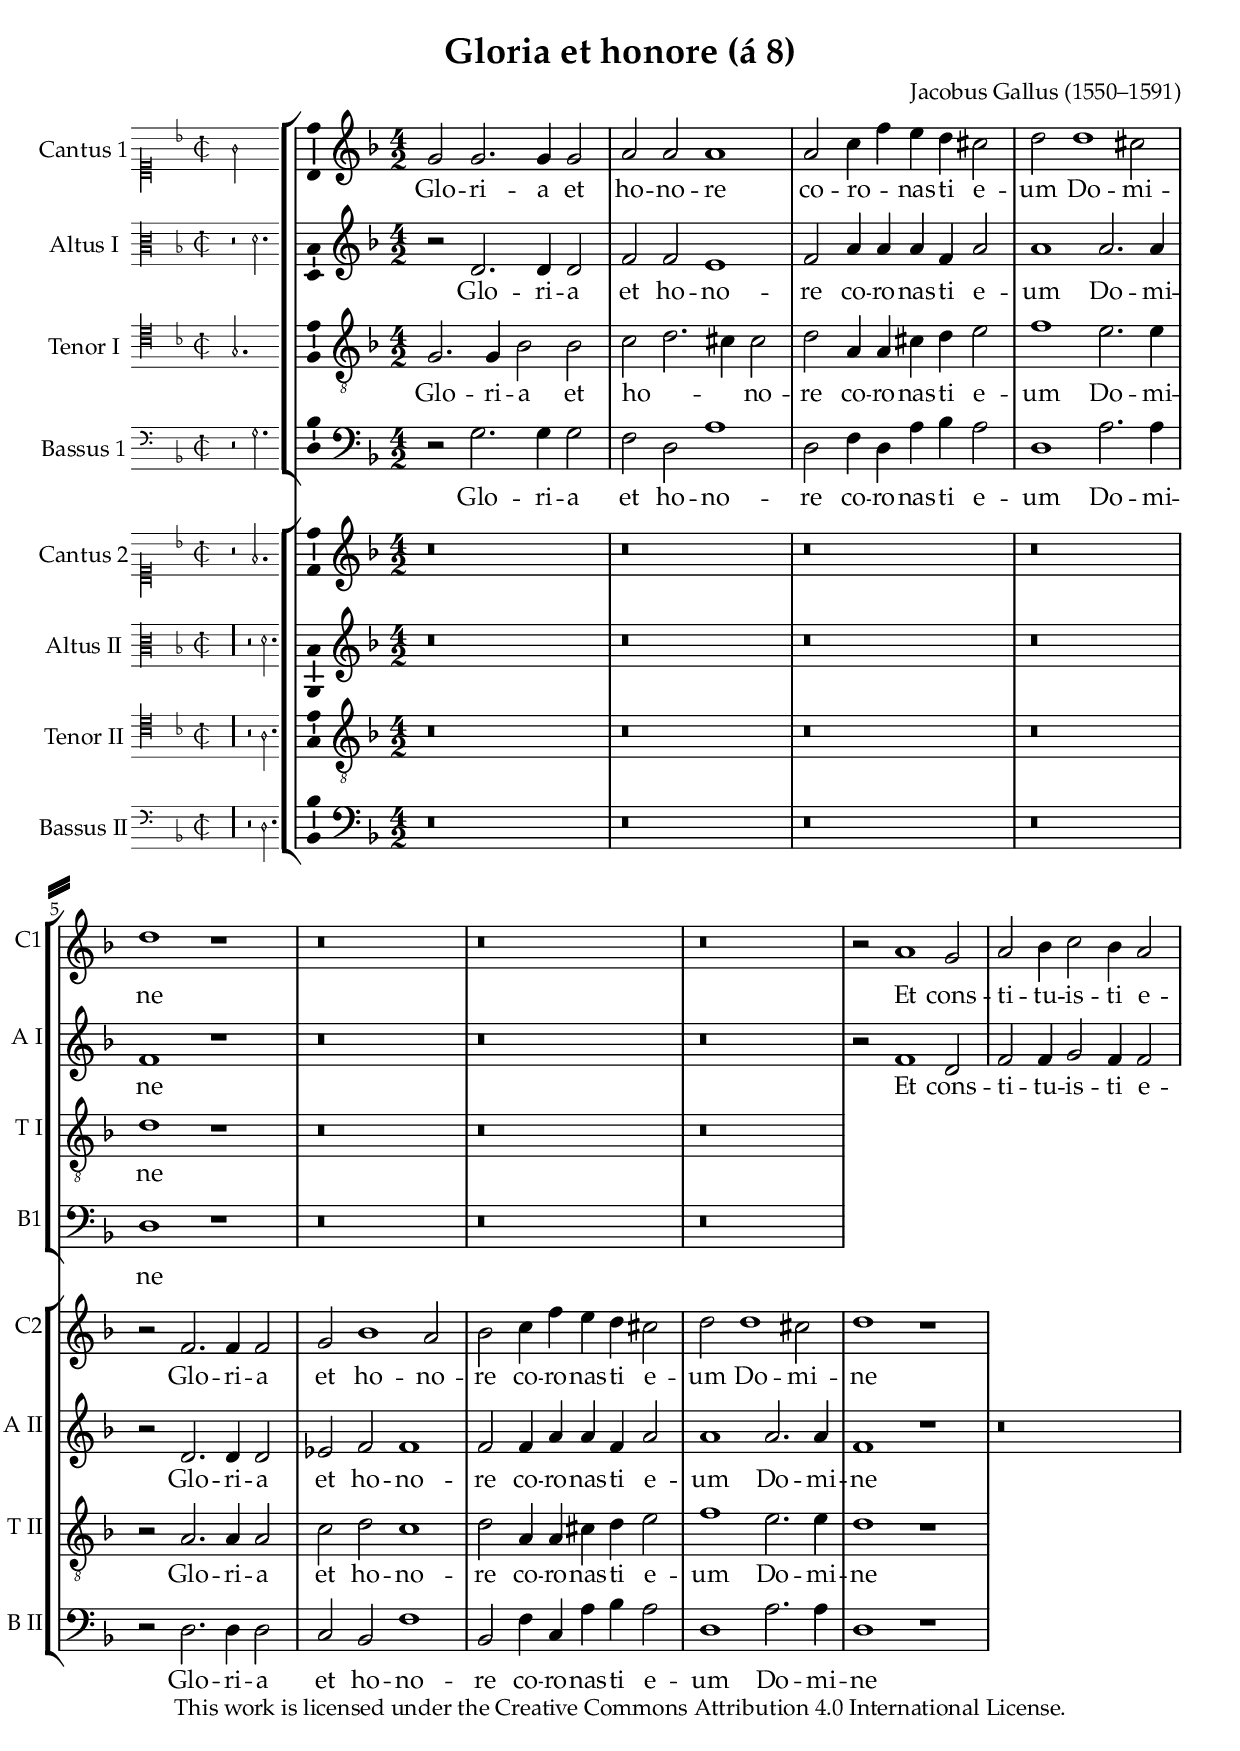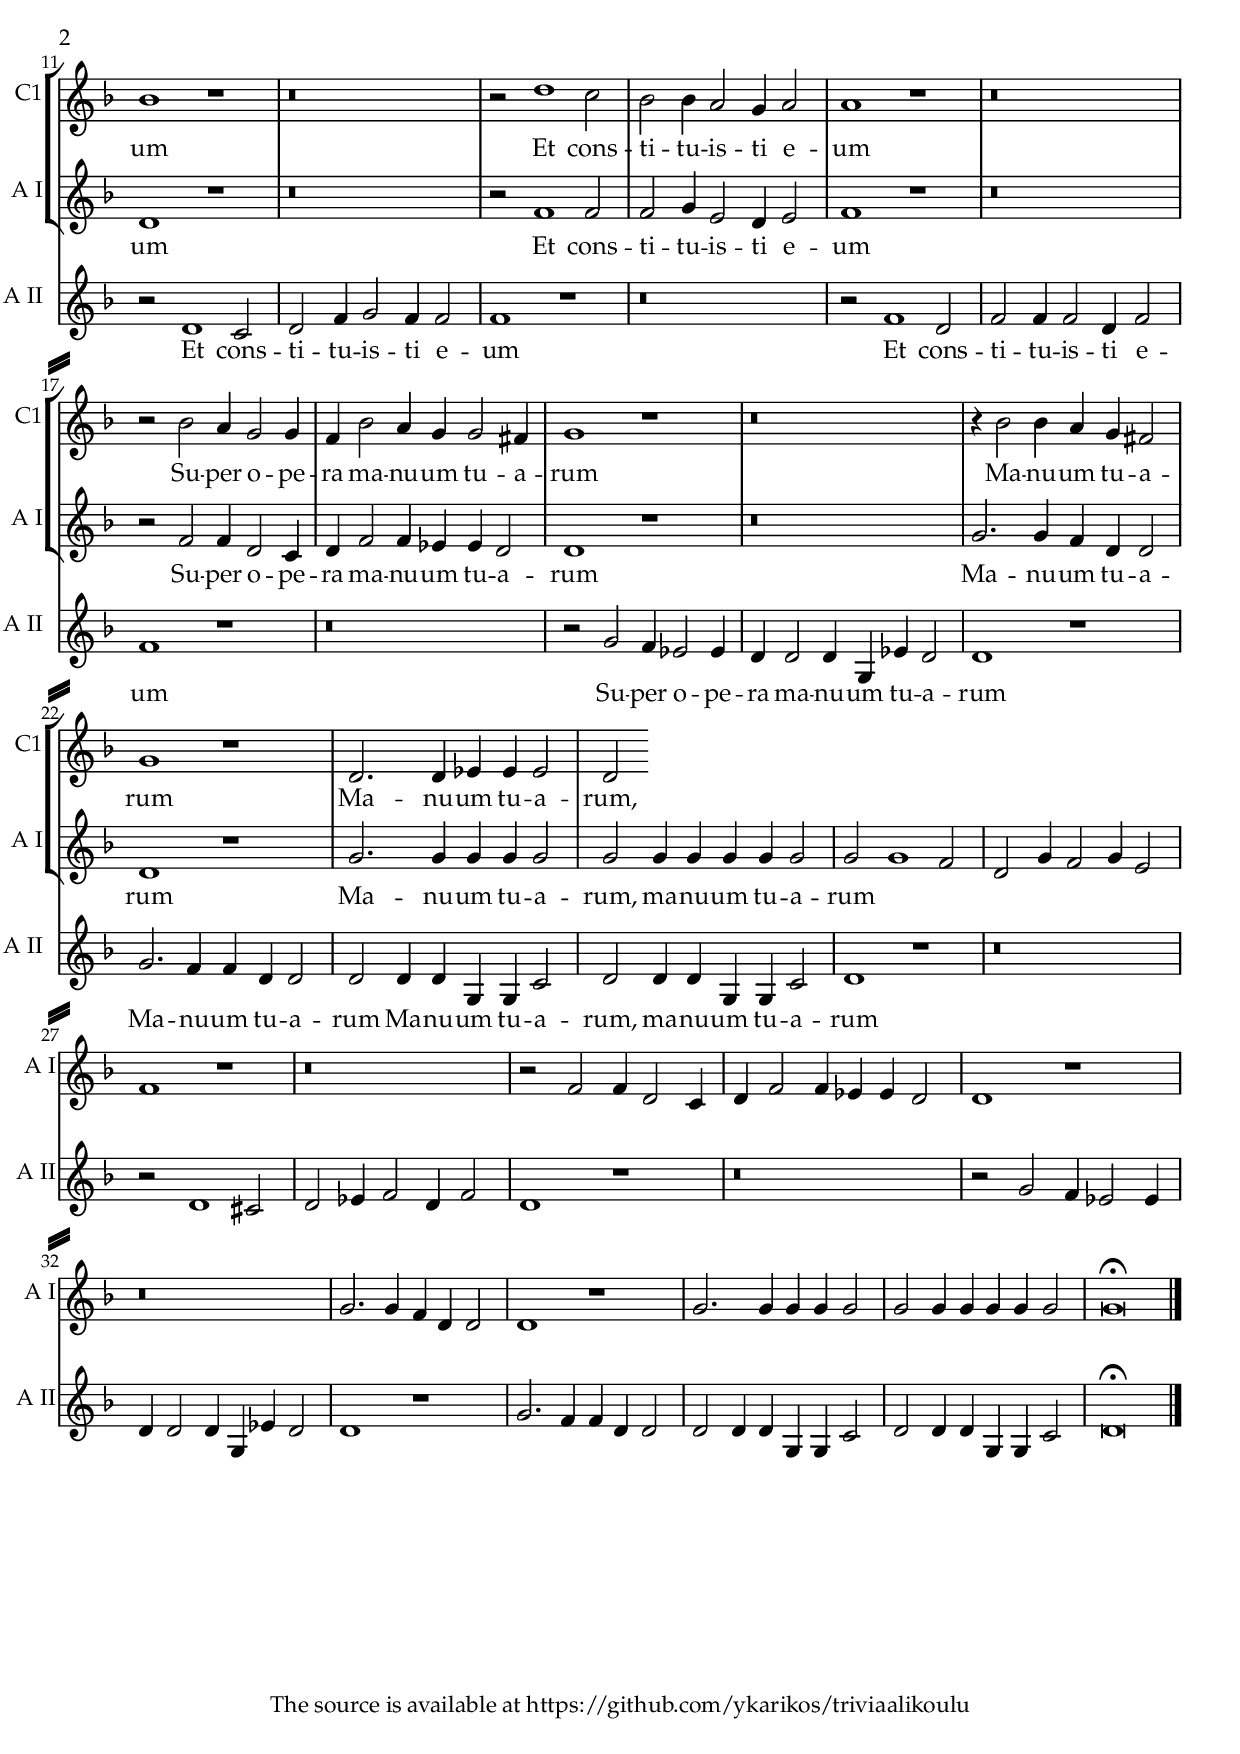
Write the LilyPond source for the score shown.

\version "2.19.49"
\include "suomi.ly"

global = { 
%  \numericTimeSignature
  \time 4/2 
%  \autoBeamOff
  \key d \minor
  \set Staff.midiInstrument = #"voice oohs"
}

\header {
  title = "Gloria et honore (á 8)"
%  subtitle = ""
  composer = "Jacobus Gallus (1550–1591)"
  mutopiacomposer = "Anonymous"
%  instrument = "Voice (SATB)"
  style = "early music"
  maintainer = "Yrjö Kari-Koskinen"
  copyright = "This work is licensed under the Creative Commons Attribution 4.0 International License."
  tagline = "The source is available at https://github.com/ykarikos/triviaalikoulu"
}

\paper {
	system-separator-markup = \slashSeparator
    #(define fonts
        (make-pango-font-tree "Palatino"
                              "Nimbus Sans"
                              "Luxi Mono"
                              (/ staff-height pt 20)))
}

stanzaOneLyricsChoirOne = \lyricmode {
	Glo -- ri -- a et ho -- no -- re
	co -- ro -- nas -- ti e -- um Do -- mi -- ne
	Et cons -- ti -- tu -- is -- ti e -- um
	Et cons -- ti -- tu -- is -- ti e -- um
	Su -- per o -- pe -- ra ma -- nu -- um tu -- a -- rum
	Ma -- nu -- um tu -- a -- rum
	Ma -- nu -- um tu -- a -- rum,
	ma -- nu -- um tu -- a -- rum
}




% First choir

SopranoOneMusic = \relative c'' {
	\set Staff.instrumentName = #"Cantus 1"
	\set Staff.shortInstrumentName = "C1"

	\incipit { \clef "mensural-c1" \key d \minor \time 2/2 g'2 }

	g2 g2. g4 g2 | a a a1 | a2 c4( f) e d cis2 | d d1 cis2 | 
	d1 r1 | r\breve | r\breve | r\breve |
	r2 a1 g2 | a b4 c2 b4 a2 | b1 r1 | r\breve |

% 2
	r2 d1 c2 | b2 b4 a2 g4 a2 | a1 r1 | r\breve |
	r2 b2 a4 g2 g4 | f b2 a4 g g2 fis4 | g1 r1 | r\breve |
	r4 b2 b4 a g fis2 | g1 r1 |
	d2. d4 es es es2 | d 
	
%  \time 4/2 
%  \once \override Staff.TimeSignature.break-visibility = ##(#t #f #t)
%  g\breve\fermata \bar "|."
}


AltoOneMusic = \relative c' {
	\set Staff.instrumentName = #"Altus I"
	\set Staff.shortInstrumentName = "A I"

	\incipit { \clef "mensural-c3" \key d \minor \time 2/2 r2 d'2. }

	r2 d2. d4 d2 | f f e1 | f2 a4 a a f a2 | a1 a2. a4 |
	f1 r1 | r\breve | r\breve | r\breve |
	r2 f1 d2 | f2 f4 g2 f4 f2 | d1 r1 | r\breve

% 2

	r2 f1 f2 | f2 g4 e2 d4 e2 | f1 r | r\breve |
	r2 f2 f4 d2 c4 | d f2 f4 es es d2 | d1 r | r\breve |
	g2. g4 f d d2 | d1 r | g2. g4 g g g2 | g g4 g g g g2 |

% 3

	g2 g1 f2 | d2 g4 f2 g4 e2 | f1 r | r\breve |
	r2 f f4 d2 c4 | d f2 f4 es es d2 | d1 r | r\breve |
	g2. g4 f d d2 | d1 r | g2. g4 g g g2 | g g4 g g g g2 |
	g\breve\fermata \bar "|."
}


TenoreOneMusic = \relative c' {
	\set Staff.instrumentName = #"Tenor I"
	\set Staff.shortInstrumentName = "T I"

	\incipit { \clef "mensural-c4" \key d \minor \time 2/2 g2. }

	\clef "treble_8"
	g2. g4 b2 b | c( d2. cis4) cis2 | d a4 a cis d e2 | f1 e2. e4 |
	d1 r1 | r\breve | r\breve | r\breve |
%  \time 4/2 
%  \once \override Staff.TimeSignature.break-visibility = ##(#t #f #t)
%  g\breve\fermata
}


BassOneMusic = \relative c' {
	\set Staff.instrumentName = #"Bassus 1"
	\set Staff.shortInstrumentName = "B1"

	\incipit { \clef "mensural-f" \key d \minor \time 2/2 r2 g2. }

	\clef bass
	r2 g2. g4 g2 | f d a'1 | d,2 f4 d a' b a2 | d,1 a'2. a4 |
	d,1 r1 | r\breve | r\breve | r\breve |

%  \time 4/2 
%  \once \override Staff.TimeSignature.break-visibility = ##(#t #f #t)
%  g,\breve\fermata
}





% Second choir

SopranoTwoMusic = \relative c' {
	\set Staff.instrumentName = #"Cantus 2"
	\set Staff.shortInstrumentName = "C2"

	\incipit { \clef "mensural-c1" \key d \minor \time 2/2 r2 f'2. }

	r\breve | r\breve | r\breve | r\breve | 
	r2 f2. f4 f2 | g b1 a2 | b2 c4 f e d cis2 | d2 d1 cis2 |
	d1 r1 |

%  \time 4/2 
%  \once \override Staff.TimeSignature.break-visibility = ##(#t #f #t)
%  g\breve\fermata \bar "|."
}


AltoTwoMusic = \relative c' {
	\set Staff.instrumentName = #"Altus II"
	\set Staff.shortInstrumentName = "A II"

	\incipit { 
		\clef "mensural-c3" \key d \minor \time 2/2 
		r\maxima
		r2 d'2. 
	}

	r\breve | r\breve | r\breve | r\breve | 
	r2 d2. d4 d2 | es f f1 | f2 f4 a a f a2 | a1 a2. a4 |
	f1 r1 | r\breve | r2 d1 c2 | d f4 g2 f4 f2 |

% 2
	f1 r | r\breve | r2 f1 d2 | f f4 f2 d4 f2 |
	f1 r | r\breve | r2 g f4 es2 es4 | d d2 d4 g, es' d2 |
	d1 r | g2. f4 f d d2 | d d4 d g, g c2 | d d4 d g, g c2 |

% 3
	d1 r | r\breve | r2 d1 cis2 | d2 es4 f2 d4 f2 |
	d1 r | r\breve | r2 g f4 es2 es4 | d d2 d4 g, es' d2 |
	d1 r | g2. f4 f d d2 | d d4 d g, g c2 | d d4 d g, g c2 |
	d\breve\fermata \bar "|."
}


TenoreTwoMusic = \relative c' {
	\set Staff.instrumentName = #"Tenor II"
	\set Staff.shortInstrumentName = "T II"

	\incipit { 
		\clef "mensural-c4" \key d \minor \time 2/2 
		r\maxima
		r2 a2.
	}

	\clef "treble_8"
	r\breve | r\breve | r\breve | r\breve | 
	r2 a2. a4 a 2 | c d c1 | d2 a4 a cis d e2 | f1 e2. e4 |
	d1 r1 |
%  \time 4/2 
%  \once \override Staff.TimeSignature.break-visibility = ##(#t #f #t)
%  g\breve\fermata
}



BassTwoMusic = \relative c {
	\set Staff.instrumentName = #"Bassus II"
	\set Staff.shortInstrumentName = "B II"

	\incipit { 
		\clef "mensural-f" \key d \minor \time 2/2 
		r\maxima
		r2 d2. 
	}

	\clef bass
	r\breve | r\breve | r\breve | r\breve | 
	r2 d2. d4 d2 | c b f'1 | b,2 f'4 c a' b a2 | d,1 a'2. a4 |
	d,1 r1 |
%  \time 4/2 
%  \once \override Staff.TimeSignature.break-visibility = ##(#t #f #t)
%  g,\breve\fermata
}




\score {
<<
  \new StaffGroup = choirOneStaff <<
    \new Staff <<
      \new Voice = "Soprano" {
		\global
        \SopranoOneMusic
      }
     \new Lyrics \lyricsto "Soprano" {
       \stanzaOneLyricsChoirOne
     }
    >>
    \new Staff <<
      \new Voice = "Alto" {
        \global
        \AltoOneMusic
      }
     \new Lyrics \lyricsto "Alto" {
       \stanzaOneLyricsChoirOne
     }
    >>
    \new Staff <<
      \new Voice = "Tenore" {
        \global
        \TenoreOneMusic
      }
      \new Lyrics \lyricsto "Tenore" {
       \stanzaOneLyricsChoirOne
      }
    >>
    \new Staff <<
      \new Voice = "Bass" {
        \global
        \BassOneMusic
      }
      \new Lyrics \lyricsto "Bass" {
       \stanzaOneLyricsChoirOne
      }
    >>
  >>

  \new StaffGroup = choirTwoStaff <<
    \new Staff <<
      \new Voice = "SopranoTwo" {
		\global
        \SopranoTwoMusic
      }
     \new Lyrics \lyricsto "SopranoTwo" {
       \stanzaOneLyricsChoirOne
     }
    >>
    \new Staff <<
      \new Voice = "AltoTwo" {
        \global
        \AltoTwoMusic
      }
     \new Lyrics \lyricsto "AltoTwo" {
       \stanzaOneLyricsChoirOne
     }
    >>
    \new Staff <<
      \new Voice = "TenoreTwo" {
        \global
        \TenoreTwoMusic
      }
      \new Lyrics \lyricsto "TenoreTwo" {
       \stanzaOneLyricsChoirOne
      }
    >>
    \new Staff <<
      \new Voice = "BassTwo" {
        \global
        \BassTwoMusic
      }
      \new Lyrics \lyricsto "BassTwo" {
       \stanzaOneLyricsChoirOne
      }
    >>
  >>
>>

  \midi { 
    \tempo 4 = 160
  }
  \layout {
    \context {
      \Voice
      \consists "Ambitus_engraver"
		\hide Slur
    }
    indent = 4\cm
    incipit-width = 2.5\cm
    \context {
     \Score
     \override VerticalAxisGroup.remove-first = ##t
    }
  }
}